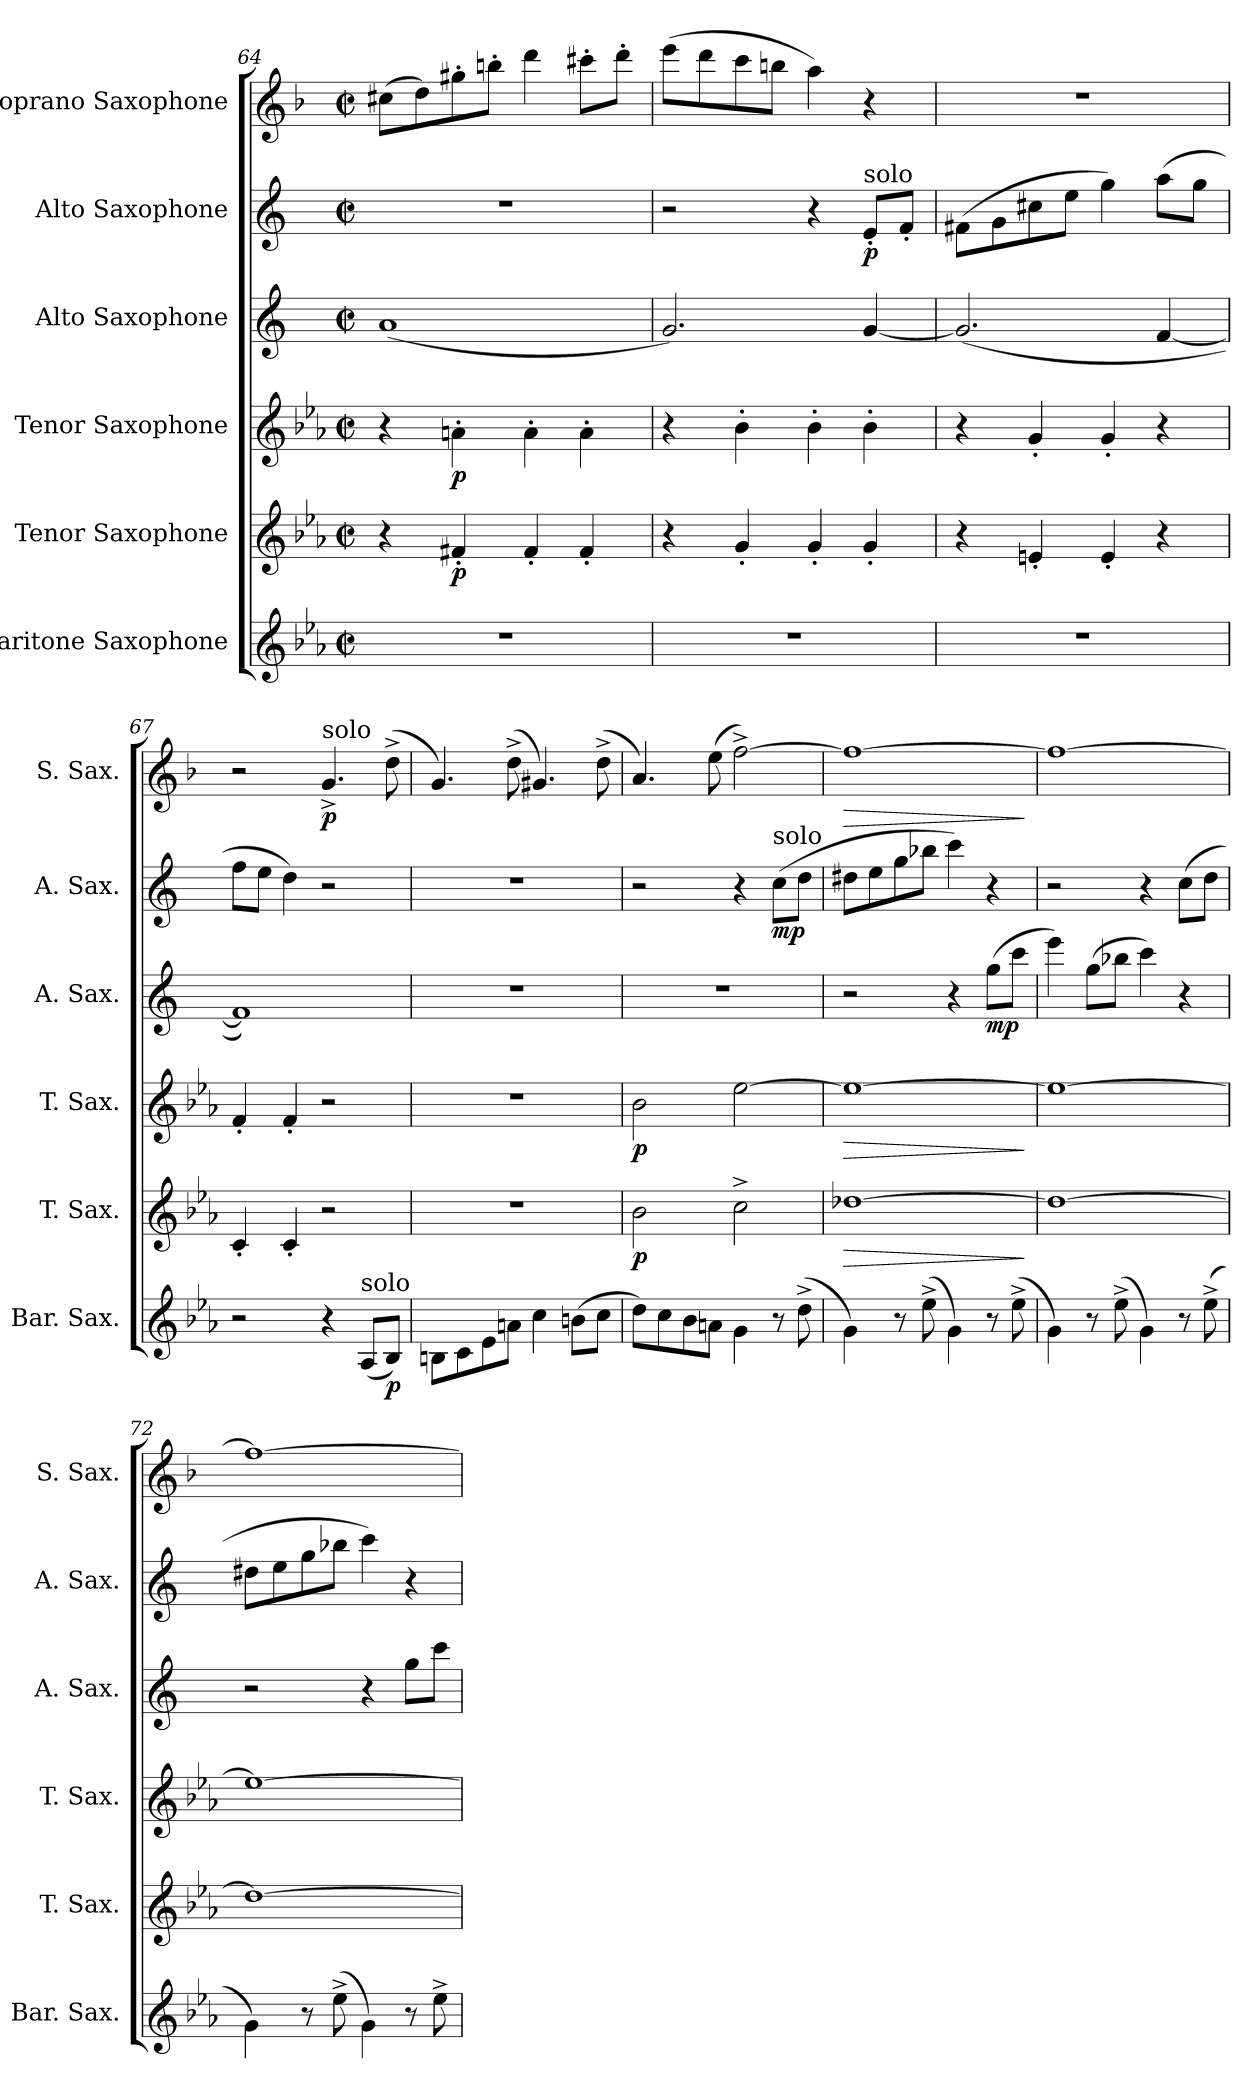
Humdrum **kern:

**kern	**dynam	**kern	**dynam	**kern	**dynam	**kern	**dynam	**kern	**dynam	**kern	**dynam
*part6	*part6	*part5	*part5	*part4	*part4	*part3	*part3	*part2	*part2	*part1	*part1
*staff6	*staff6	*staff5	*staff5	*staff4	*staff4	*staff3	*staff3	*staff2	*staff2	*staff1	*staff1
*I"Baritone Saxophone	*	*I"Tenor Saxophone	*	*I"Tenor Saxophone	*	*I"Alto Saxophone	*	*I"Alto Saxophone	*	*I"Soprano Saxophone	*
*I'Bar. Sax.	*	*I'T. Sax.	*	*I'T. Sax.	*	*I'A. Sax.	*	*I'A. Sax.	*	*I'S. Sax.	*
*clefG2	*	*clefG2	*	*clefG2	*	*clefG2	*	*clefG2	*	*clefG2	*
*ITrd12c21	*	*ITrd8c14	*	*ITrd8c14	*	*ITrd5c9	*	*ITrd5c9	*	*ITrd1c2	*
*k[b-e-a-]	*	*k[b-e-a-]	*	*k[b-e-a-]	*	*k[b-e-a-]	*	*k[b-e-a-]	*	*k[b-e-a-]	*
*M2/2	*	*M2/2	*	*M2/2	*	*M2/2	*	*M2/2	*	*M2/2	*
*met(c|)	*	*met(c|)	*	*met(c|)	*	*met(c|)	*	*met(c|)	*	*met(c|)	*
=64	=64	=64	=64	=64	=64	=64	=64	=64	=64	=64	=64
1r	.	4r	.	4r	.	(<1c	.	1r	.	(>8bn\L	.
.	.	.	.	.	.	.	.	.	.	8cc\)	.
!	!	!	!LO:DY:b	!	!LO:DY:b	!	!	!	!	!	!
.	.	4F#X'/	p	4An'\	p	.	.	.	.	8ff#X'\	.
.	.	.	.	.	.	.	.	.	.	8aan'\J	.
.	.	4F#'/	.	4A'\	.	.	.	.	.	4ccc\	.
.	.	4F#'/	.	4A'\	.	.	.	.	.	8bbn'\L	.
.	.	.	.	.	.	.	.	.	.	8ccc'\J	.
=65	=65	=65	=65	=65	=65	=65	=65	=65	=65	=65	=65
1r	.	4r	.	4r	.	2.B-/)	.	2r	.	(>8ddd\L	.
.	.	.	.	.	.	.	.	.	.	8ccc\	.
.	.	4G'/	.	4B-'\	.	.	.	.	.	8bb-\	.
.	.	.	.	.	.	.	.	.	.	8aan\J	.
.	.	4G'/	.	4B-'\	.	.	.	4r	.	4gg\)	.
!	!	!	!	!	!	!	!	!LO:TX:a:t=solo	!	!	!
!	!	!	!	!	!	!	!	!	!LO:DY:b	!	!
.	.	4G'/	.	4B-'\	.	[4B-/	.	8G'/L	p	4r	.
.	.	.	.	.	.	.	.	8A-'/J	.	.	.
!!LO:LB:g=z
=66	=66	=66	=66	=66	=66	=66	=66	=66	=66	=66	=66
1r	.	4r	.	4r	.	(<2.B-/]	.	(>8An\L	.	1r	.
.	.	.	.	.	.	.	.	8B-\	.	.	.
.	.	4En'/	.	4G'/	.	.	.	8en\	.	.	.
.	.	.	.	.	.	.	.	8g\J	.	.	.
.	.	4E'/	.	4G'/	.	.	.	4b-\)	.	.	.
.	.	4r	.	4r	.	[4A-/	.	(>8cc\L	.	.	.
.	.	.	.	.	.	.	.	8b-\J	.	.	.
=67	=67	=67	=67	=67	=67	=67	=67	=67	=67	=67	=67
2r	.	4C'/	.	4F'/	.	1A-])	.	8a-\L	.	2r	.
.	.	.	.	.	.	.	.	8g\J	.	.	.
.	.	4C'/	.	4F'/	.	.	.	4f\)	.	.	.
!	!	!	!	!	!	!	!	!	!	!LO:TX:a:t=solo	!
!	!	!	!	!	!	!	!	!	!	!	!LO:DY:b
4r	.	2r	.	2r	.	.	.	2r	.	4.f^/	p
!LO:TX:a:t=solo	!	!	!	!	!	!	!	!	!	!	!
(<8AA-/L	.	.	.	.	.	.	.	.	.	.	.
!	!LO:DY:b	!	!	!	!	!	!	!	!	!	!
8BB-/J)	p	.	.	.	.	.	.	.	.	(>8cc^\	.
=68	=68	=68	=68	=68	=68	=68	=68	=68	=68	=68	=68
8BBn\L	.	1r	.	1r	.	1r	.	1r	.	4.f/)	.
8C\	.	.	.	.	.	.	.	.	.	.	.
8E-\	.	.	.	.	.	.	.	.	.	.	.
8An\J	.	.	.	.	.	.	.	.	.	(>8cc^\	.
4c\	.	.	.	.	.	.	.	.	.	4.f#X/)	.
(>8Bn\L	.	.	.	.	.	.	.	.	.	.	.
8c\J	.	.	.	.	.	.	.	.	.	(>8cc^\	.
=69	=69	=69	=69	=69	=69	=69	=69	=69	=69	=69	=69
!	!	!	!LO:DY:b	!	!LO:DY:b	!	!	!	!	!	!
8d\L)	.	2B-\	p	2B-\	p	1r	.	2r	.	4.g/)	.
8c\	.	.	.	.	.	.	.	.	.	.	.
8B-\	.	.	.	.	.	.	.	.	.	.	.
8An\J	.	.	.	.	.	.	.	.	.	(>8dd\	.
4G\	.	2c^\	.	[2e-\	.	.	.	4r	.	[2ee-^\)	.
!	!	!	!	!	!	!	!	!LO:TX:a:t=solo	!	!	!
!	!	!	!	!	!	!	!	!	!LO:DY:b	!	!
8r	.	.	.	.	.	.	.	(>8e-\L	mp	.	.
(>8d^\	.	.	.	.	.	.	.	8f\J	.	.	.
=70	=70	=70	=70	=70	=70	=70	=70	=70	=70	=70	=70
!	!	!	!LO:HP:b	!	!LO:HP:b	!	!	!	!	!	!LO:HP:b
4G\)	.	[1d-X	>	1e-_	>	2r	.	8f#X\L	.	1ee-_	>
.	.	.	.	.	.	.	.	8g\	.	.	.
8r	.	.	.	.	.	.	.	8b-\	.	.	.
(>8e-^\	.	.	.	.	.	.	.	8dd-X\J	.	.	.
4G\)	.	.	.	.	.	4r	.	4ee-\)	.	.	.
!	!	!	!	!	!	!	!LO:DY:b	!	!	!	!
8r	.	.	.	.	.	(>8b-\L	mp	4r	.	.	.
(>8e-^\	.	.	.	.	.	8ee-\J	.	.	.	.	.
.	.	.	]	.	]	.	.	.	.	.	]
!!LO:PB:g=z
=71	=71	=71	=71	=71	=71	=71	=71	=71	=71	=71	=71
4G\)	.	1d-_	.	1e-_	.	4gg\)	.	2r	.	1ee-_	.
8r	.	.	.	.	.	(>8b-\L	.	.	.	.	.
(>8e-^\	.	.	.	.	.	8dd-X\J	.	.	.	.	.
4G\)	.	.	.	.	.	4ee-\)	.	4r	.	.	.
8r	.	.	.	.	.	4r	.	(>8e-\L	.	.	.
(>8e-^\	.	.	.	.	.	.	.	8f\J	.	.	.
=72	=72	=72	=72	=72	=72	=72	=72	=72	=72	=72	=72
4G\)	.	1d-_	.	1e-_	.	2r	.	8f#X\L	.	1ee-_	.
.	.	.	.	.	.	.	.	8g\	.	.	.
8r	.	.	.	.	.	.	.	8b-\	.	.	.
(>8e-^\	.	.	.	.	.	.	.	8dd-X\J	.	.	.
4G\)	.	.	.	.	.	4r	.	4ee-\)	.	.	.
8r	.	.	.	.	.	8b-\L	.	4r	.	.	.
8e-^\	.	.	.	.	.	8ee-\J	.	.	.	.	.
=	=	=	=	=	=	=	=	=	=	=	=
*-	*-	*-	*-	*-	*-	*-	*-	*-	*-	*-	*-
